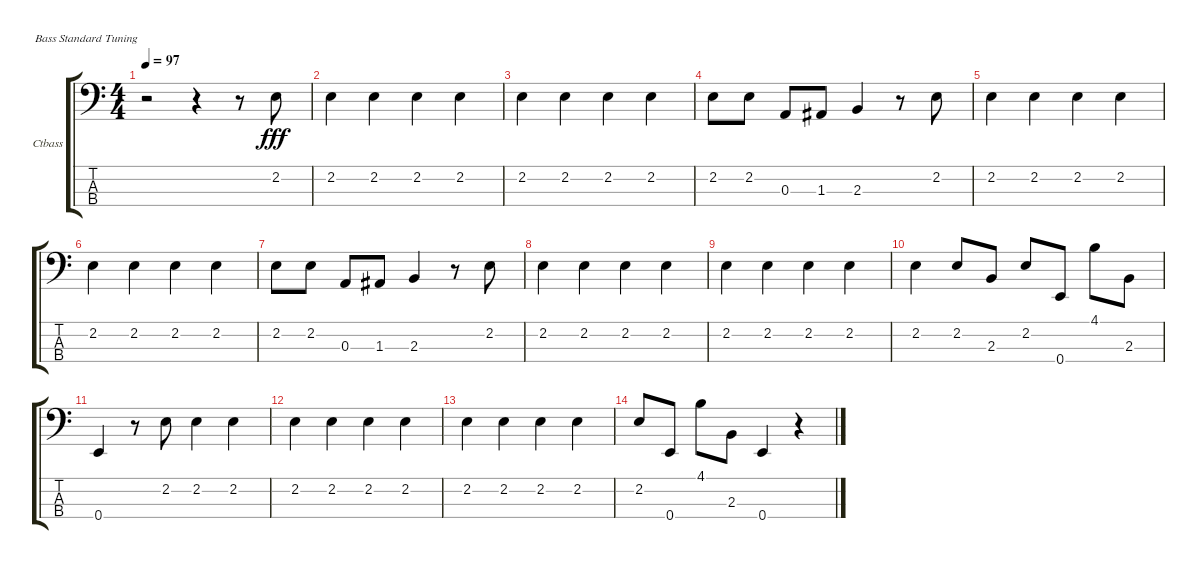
\defaultSystemsLayout 4
\bracketExtendMode groupsimilarinstruments
\firstSystemTrackNameOrientation horizontal
\otherSystemsTrackNameOrientation horizontal
\track ("Contrabass" "Ctbass") {instrument contrabass}
\staff {score tabs}
\tuning (G2 D2 A1 E1)
\ts (4 4)
\tempo 97
\clef f4
\ks c
r.2{dy fff instrument contrabass} r.4 r.8 2.2.8 |
2.2.4 2.2.4 2.2.4 2.2.4 |
2.2.4 2.2.4 2.2.4 2.2.4 |
2.2.8 2.2.8 0.3.8 1.3.8 2.3.4 r.8 2.2.8 |
2.2.4 2.2.4 2.2.4 2.2.4 |
2.2.4 2.2.4 2.2.4 2.2.4 |
2.2.8 2.2.8 0.3.8 1.3.8 2.3.4 r.8 2.2.8 |
2.2.4 2.2.4 2.2.4 2.2.4 |
2.2.4 2.2.4 2.2.4 2.2.4 |
2.2.4 2.2.8 2.3.8 2.2.8 0.4.8 4.1.8 2.3.8 |
0.4.4 r.8 2.2.8 2.2.4 2.2.4 |
2.2.4 2.2.4 2.2.4 2.2.4 |
2.2.4 2.2.4 2.2.4 2.2.4 |
2.2.8 0.4.8 4.1.8 2.3.8 0.4.4 r.4
